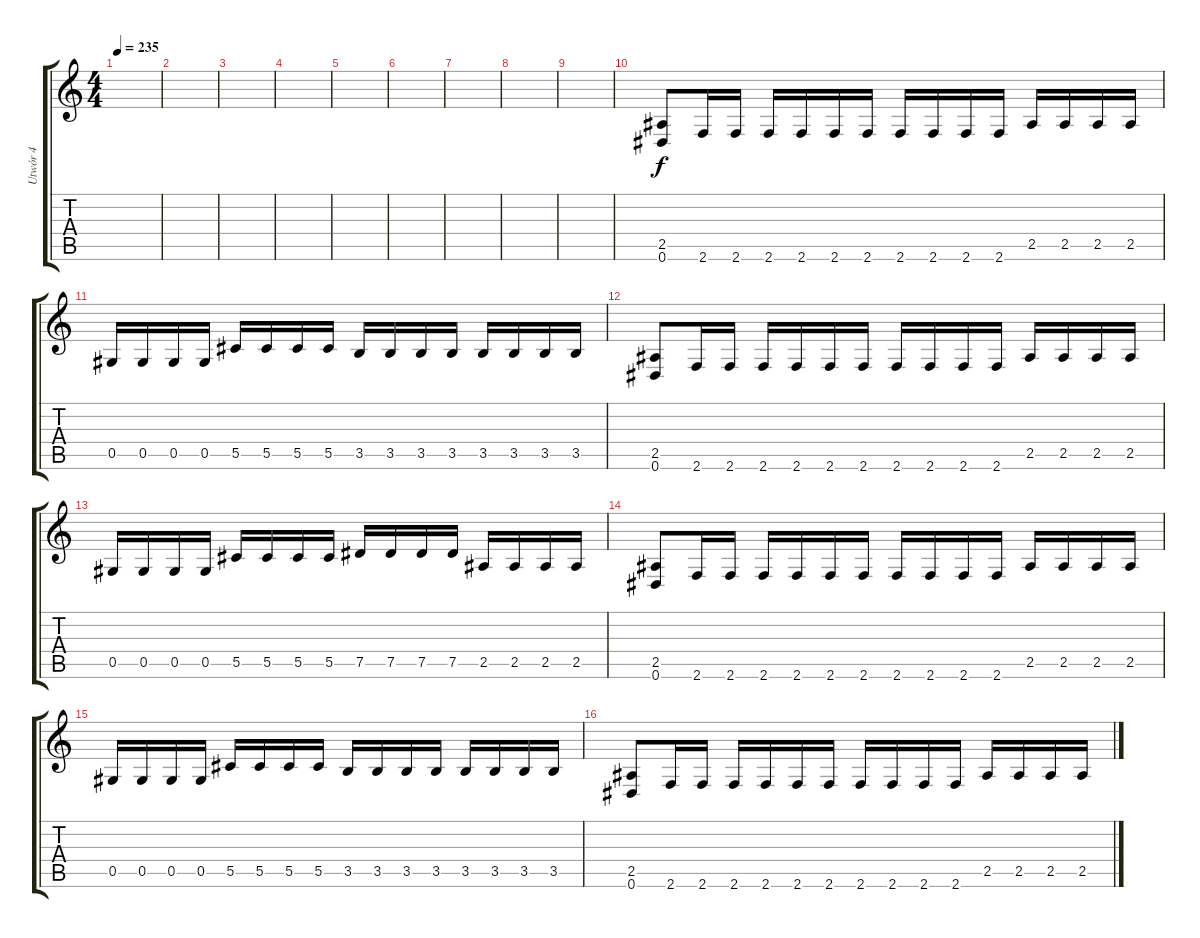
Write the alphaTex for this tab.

\track ("Utwór 4" "Utwór 4") {instrument electricbasspick}
\staff {score tabs}
\tuning (Eb4 Bb3 Gb3 Db3 Ab2 Eb2) {hide}
\ts (4 4)
\tempo 235
\clef g2
\ks c
|
|
|
|
|
|
|
|
|
(2.5 0.6).8 2.6.16 2.6.16 2.6.16 2.6.16 2.6.16 2.6.16 2.6.16 2.6.16 2.6.16 2.6.16 2.5.16 2.5.16 2.5.16 2.5.16 |
0.5.16 0.5.16 0.5.16 0.5.16 5.5.16 5.5.16 5.5.16 5.5.16 3.5.16 3.5.16 3.5.16 3.5.16 3.5.16 3.5.16 3.5.16 3.5.16 |
(2.5 0.6).8 2.6.16 2.6.16 2.6.16 2.6.16 2.6.16 2.6.16 2.6.16 2.6.16 2.6.16 2.6.16 2.5.16 2.5.16 2.5.16 2.5.16 |
0.5.16 0.5.16 0.5.16 0.5.16 5.5.16 5.5.16 5.5.16 5.5.16 7.5.16 7.5.16 7.5.16 7.5.16 2.5.16 2.5.16 2.5.16 2.5.16 |
(2.5 0.6).8 2.6.16 2.6.16 2.6.16 2.6.16 2.6.16 2.6.16 2.6.16 2.6.16 2.6.16 2.6.16 2.5.16 2.5.16 2.5.16 2.5.16 |
0.5.16 0.5.16 0.5.16 0.5.16 5.5.16 5.5.16 5.5.16 5.5.16 3.5.16 3.5.16 3.5.16 3.5.16 3.5.16 3.5.16 3.5.16 3.5.16 |
(2.5 0.6).8 2.6.16 2.6.16 2.6.16 2.6.16 2.6.16 2.6.16 2.6.16 2.6.16 2.6.16 2.6.16 2.5.16 2.5.16 2.5.16 2.5.16
